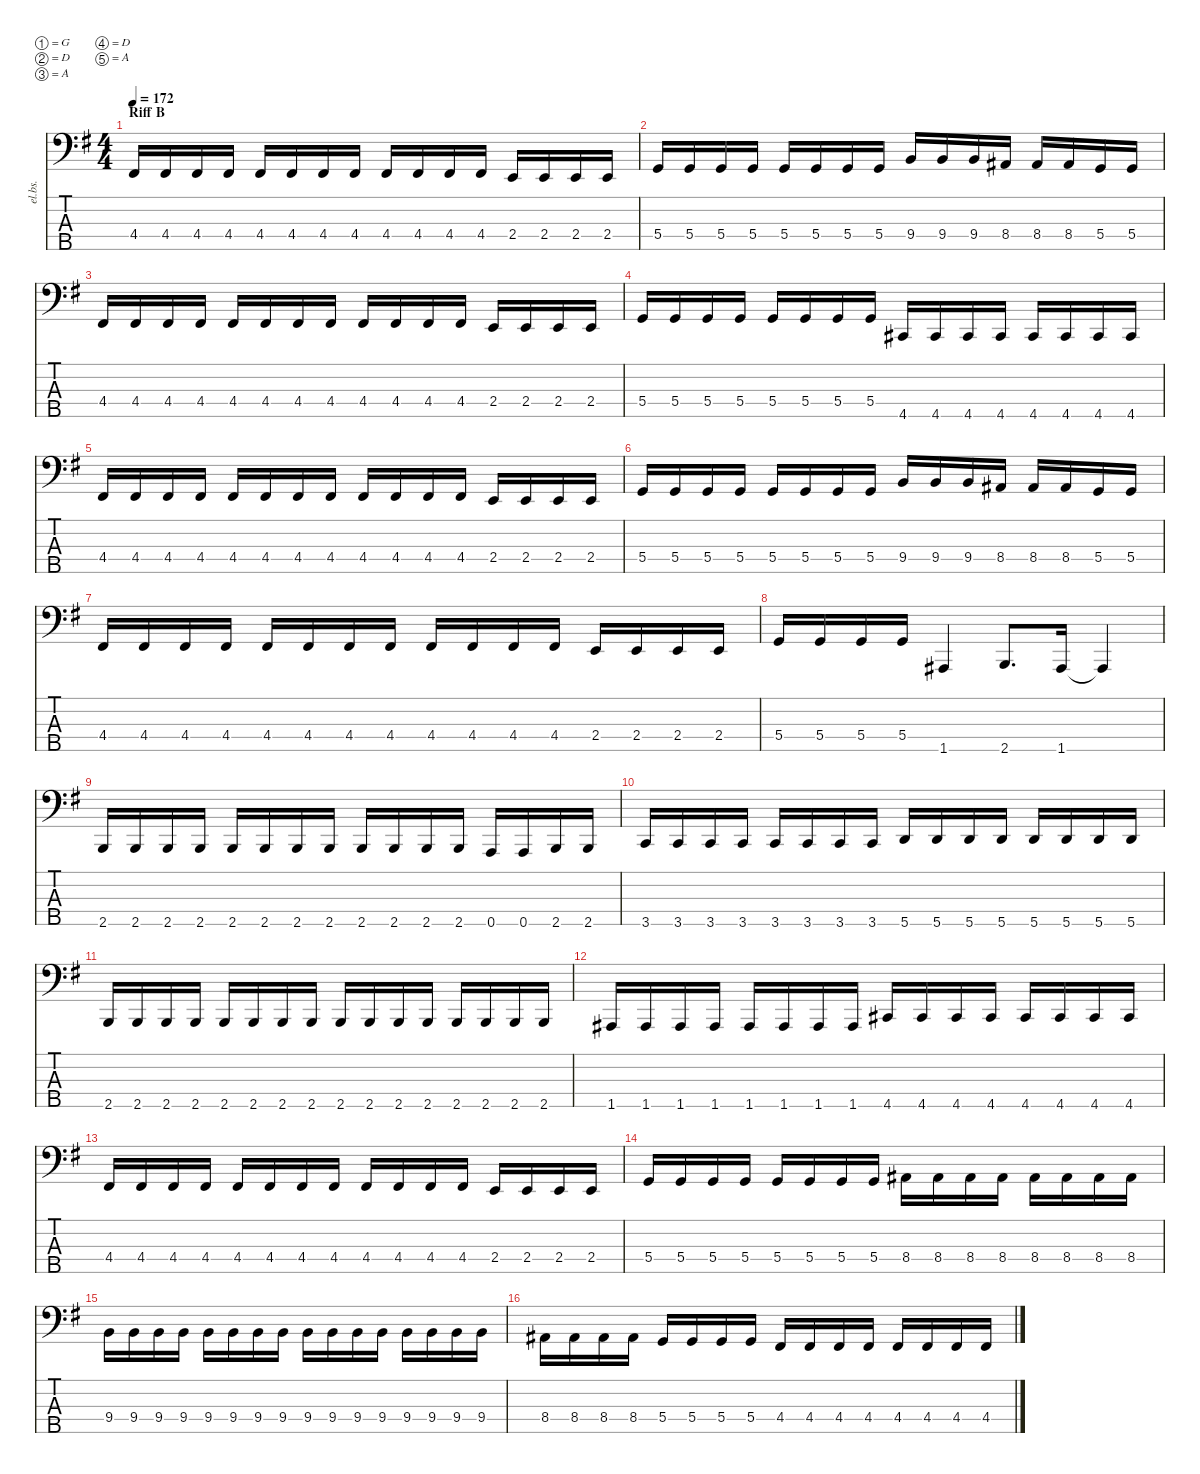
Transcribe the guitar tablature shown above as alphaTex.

\defaultSystemsLayout 4
\hideDynamics
\bracketExtendMode nobrackets
\otherSystemsTrackNameOrientation horizontal
\track ("Toshiya" "el.bs.") {instrument electricbassfinger}
\staff {score tabs}
\tuning (G2 D2 A1 D1 A0)
\ts (4 4)
\section ("" "Riff B")
\tempo 172
\clef f4
\ks eminor
4.4{acc #}.16{dy mf beam Up} 4.4{acc #}.16{beam Up} 4.4{acc #}.16{beam Up} 4.4{acc #}.16{beam Up} 4.4{acc #}.16{beam Up} 4.4{acc #}.16{beam Up} 4.4{acc #}.16{beam Up} 4.4{acc #}.16{beam Up} 4.4{acc #}.16{beam Up} 4.4{acc #}.16{beam Up} 4.4{acc #}.16{beam Up} 4.4{acc #}.16{beam Up} 2.4{acc forcenatural}.16{beam Up} 2.4{acc forcenatural}.16{beam Up} 2.4{acc forcenatural}.16{beam Up} 2.4{acc forcenatural}.16{beam Up} |
5.4{acc forcenatural}.16{beam Up} 5.4{acc forcenatural}.16{beam Up} 5.4{acc forcenatural}.16{beam Up} 5.4{acc forcenatural}.16{beam Up} 5.4{acc forcenatural}.16{beam Up} 5.4{acc forcenatural}.16{beam Up} 5.4{acc forcenatural}.16{beam Up} 5.4{acc forcenatural}.16{beam Up} 9.4{acc forcenatural}.16{beam Up} 9.4{acc forcenatural}.16{beam Up} 9.4{acc forcenatural}.16{beam Up} 8.4{acc #}.16{beam Up} 8.4{acc #}.16{beam Up} 8.4{acc #}.16{beam Up} 5.4{acc forcenatural}.16{beam Up} 5.4{acc forcenatural}.16{beam Up} |
4.4{acc #}.16{beam Up} 4.4{acc #}.16{beam Up} 4.4{acc #}.16{beam Up} 4.4{acc #}.16{beam Up} 4.4{acc #}.16{beam Up} 4.4{acc #}.16{beam Up} 4.4{acc #}.16{beam Up} 4.4{acc #}.16{beam Up} 4.4{acc #}.16{beam Up} 4.4{acc #}.16{beam Up} 4.4{acc #}.16{beam Up} 4.4{acc #}.16{beam Up} 2.4{acc forcenatural}.16{beam Up} 2.4{acc forcenatural}.16{beam Up} 2.4{acc forcenatural}.16{beam Up} 2.4{acc forcenatural}.16{beam Up} |
5.4{acc forcenatural}.16{beam Up} 5.4{acc forcenatural}.16{beam Up} 5.4{acc forcenatural}.16{beam Up} 5.4{acc forcenatural}.16{beam Up} 5.4{acc forcenatural}.16{beam Up} 5.4{acc forcenatural}.16{beam Up} 5.4{acc forcenatural}.16{beam Up} 5.4{acc forcenatural}.16{beam Up} 4.5{acc #}.16{beam Up} 4.5{acc #}.16{beam Up} 4.5{acc #}.16{beam Up} 4.5{acc #}.16{beam Up} 4.5{acc #}.16{beam Up} 4.5{acc #}.16{beam Up} 4.5{acc #}.16{beam Up} 4.5{acc #}.16{beam Up} |
4.4{acc #}.16{beam Up} 4.4{acc #}.16{beam Up} 4.4{acc #}.16{beam Up} 4.4{acc #}.16{beam Up} 4.4{acc #}.16{beam Up} 4.4{acc #}.16{beam Up} 4.4{acc #}.16{beam Up} 4.4{acc #}.16{beam Up} 4.4{acc #}.16{beam Up} 4.4{acc #}.16{beam Up} 4.4{acc #}.16{beam Up} 4.4{acc #}.16{beam Up} 2.4{acc forcenatural}.16{beam Up} 2.4{acc forcenatural}.16{beam Up} 2.4{acc forcenatural}.16{beam Up} 2.4{acc forcenatural}.16{beam Up} |
5.4{acc forcenatural}.16{beam Up} 5.4{acc forcenatural}.16{beam Up} 5.4{acc forcenatural}.16{beam Up} 5.4{acc forcenatural}.16{beam Up} 5.4{acc forcenatural}.16{beam Up} 5.4{acc forcenatural}.16{beam Up} 5.4{acc forcenatural}.16{beam Up} 5.4{acc forcenatural}.16{beam Up} 9.4{acc forcenatural}.16{beam Up} 9.4{acc forcenatural}.16{beam Up} 9.4{acc forcenatural}.16{beam Up} 8.4{acc #}.16{beam Up} 8.4{acc #}.16{beam Up} 8.4{acc #}.16{beam Up} 5.4{acc forcenatural}.16{beam Up} 5.4{acc forcenatural}.16{beam Up} |
4.4{acc #}.16{beam Up} 4.4{acc #}.16{beam Up} 4.4{acc #}.16{beam Up} 4.4{acc #}.16{beam Up} 4.4{acc #}.16{beam Up} 4.4{acc #}.16{beam Up} 4.4{acc #}.16{beam Up} 4.4{acc #}.16{beam Up} 4.4{acc #}.16{beam Up} 4.4{acc #}.16{beam Up} 4.4{acc #}.16{beam Up} 4.4{acc #}.16{beam Up} 2.4{acc forcenatural}.16{beam Up} 2.4{acc forcenatural}.16{beam Up} 2.4{acc forcenatural}.16{beam Up} 2.4{acc forcenatural}.16{beam Up} |
5.4{acc forcenatural}.16{beam Up} 5.4{acc forcenatural}.16{beam Up} 5.4{acc forcenatural}.16{beam Up} 5.4{acc forcenatural}.16{beam Up} 1.5{acc #}.4{beam Up} 2.5{acc forcenatural}.8{d beam Up} 1.5{acc #}.16{beam Up} 1.5{t acc #}.4{beam Up} |
2.5{acc forcenatural}.16{beam Up} 2.5{acc forcenatural}.16{beam Up} 2.5{acc forcenatural}.16{beam Up} 2.5{acc forcenatural}.16{beam Up} 2.5{acc forcenatural}.16{beam Up} 2.5{acc forcenatural}.16{beam Up} 2.5{acc forcenatural}.16{beam Up} 2.5{acc forcenatural}.16{beam Up} 2.5{acc forcenatural}.16{beam Up} 2.5{acc forcenatural}.16{beam Up} 2.5{acc forcenatural}.16{beam Up} 2.5{acc forcenatural}.16{beam Up} 0.5{acc forcenatural}.16{beam Up} 0.5{acc forcenatural}.16{beam Up} 2.5{acc forcenatural}.16{beam Up} 2.5{acc forcenatural}.16{beam Up} |
3.5{acc forcenatural}.16{beam Up} 3.5{acc forcenatural}.16{beam Up} 3.5{acc forcenatural}.16{beam Up} 3.5{acc forcenatural}.16{beam Up} 3.5{acc forcenatural}.16{beam Up} 3.5{acc forcenatural}.16{beam Up} 3.5{acc forcenatural}.16{beam Up} 3.5{acc forcenatural}.16{beam Up} 5.5{acc forcenatural}.16{beam Up} 5.5{acc forcenatural}.16{beam Up} 5.5{acc forcenatural}.16{beam Up} 5.5{acc forcenatural}.16{beam Up} 5.5{acc forcenatural}.16{beam Up} 5.5{acc forcenatural}.16{beam Up} 5.5{acc forcenatural}.16{beam Up} 5.5{acc forcenatural}.16{beam Up} |
2.5{acc forcenatural}.16{beam Up} 2.5{acc forcenatural}.16{beam Up} 2.5{acc forcenatural}.16{beam Up} 2.5{acc forcenatural}.16{beam Up} 2.5{acc forcenatural}.16{beam Up} 2.5{acc forcenatural}.16{beam Up} 2.5{acc forcenatural}.16{beam Up} 2.5{acc forcenatural}.16{beam Up} 2.5{acc forcenatural}.16{beam Up} 2.5{acc forcenatural}.16{beam Up} 2.5{acc forcenatural}.16{beam Up} 2.5{acc forcenatural}.16{beam Up} 2.5{acc forcenatural}.16{beam Up} 2.5{acc forcenatural}.16{beam Up} 2.5{acc forcenatural}.16{beam Up} 2.5{acc forcenatural}.16{beam Up} |
1.5{acc #}.16{beam Up} 1.5{acc #}.16{beam Up} 1.5{acc #}.16{beam Up} 1.5{acc #}.16{beam Up} 1.5{acc #}.16{beam Up} 1.5{acc #}.16{beam Up} 1.5{acc #}.16{beam Up} 1.5{acc #}.16{beam Up} 4.5{acc #}.16{beam Up} 4.5{acc #}.16{beam Up} 4.5{acc #}.16{beam Up} 4.5{acc #}.16{beam Up} 4.5{acc #}.16{beam Up} 4.5{acc #}.16{beam Up} 4.5{acc #}.16{beam Up} 4.5{acc #}.16{beam Up} |
4.4{acc #}.16{beam Up} 4.4{acc #}.16{beam Up} 4.4{acc #}.16{beam Up} 4.4{acc #}.16{beam Up} 4.4{acc #}.16{beam Up} 4.4{acc #}.16{beam Up} 4.4{acc #}.16{beam Up} 4.4{acc #}.16{beam Up} 4.4{acc #}.16{beam Up} 4.4{acc #}.16{beam Up} 4.4{acc #}.16{beam Up} 4.4{acc #}.16{beam Up} 2.4{acc forcenatural}.16{beam Up} 2.4{acc forcenatural}.16{beam Up} 2.4{acc forcenatural}.16{beam Up} 2.4{acc forcenatural}.16{beam Up} |
5.4{acc forcenatural}.16{beam Up} 5.4{acc forcenatural}.16{beam Up} 5.4{acc forcenatural}.16{beam Up} 5.4{acc forcenatural}.16{beam Up} 5.4{acc forcenatural}.16{beam Up} 5.4{acc forcenatural}.16{beam Up} 5.4{acc forcenatural}.16{beam Up} 5.4{acc forcenatural}.16{beam Up} 8.4{acc #}.16{beam Down} 8.4{acc #}.16{beam Down} 8.4{acc #}.16{beam Down} 8.4{acc #}.16{beam Down} 8.4{acc #}.16{beam Down} 8.4{acc #}.16{beam Down} 8.4{acc #}.16{beam Down} 8.4{acc #}.16{beam Down} |
9.4{acc forcenatural}.16{beam Down} 9.4{acc forcenatural}.16{beam Down} 9.4{acc forcenatural}.16{beam Down} 9.4{acc forcenatural}.16{beam Down} 9.4{acc forcenatural}.16{beam Down} 9.4{acc forcenatural}.16{beam Down} 9.4{acc forcenatural}.16{beam Down} 9.4{acc forcenatural}.16{beam Down} 9.4{acc forcenatural}.16{beam Down} 9.4{acc forcenatural}.16{beam Down} 9.4{acc forcenatural}.16{beam Down} 9.4{acc forcenatural}.16{beam Down} 9.4{acc forcenatural}.16{beam Down} 9.4{acc forcenatural}.16{beam Down} 9.4{acc forcenatural}.16{beam Down} 9.4{acc forcenatural}.16{beam Down} |
8.4{acc #}.16{beam Down} 8.4{acc #}.16{beam Down} 8.4{acc #}.16{beam Down} 8.4{acc #}.16{beam Down} 5.4{acc forcenatural}.16{beam Up} 5.4{acc forcenatural}.16{beam Up} 5.4{acc forcenatural}.16{beam Up} 5.4{acc forcenatural}.16{beam Up} 4.4{acc #}.16{beam Up} 4.4{acc #}.16{beam Up} 4.4{acc #}.16{beam Up} 4.4{acc #}.16{beam Up} 4.4{acc #}.16{beam Up} 4.4{acc #}.16{beam Up} 4.4{acc #}.16{beam Up} 4.4{acc #}.16{beam Up}
